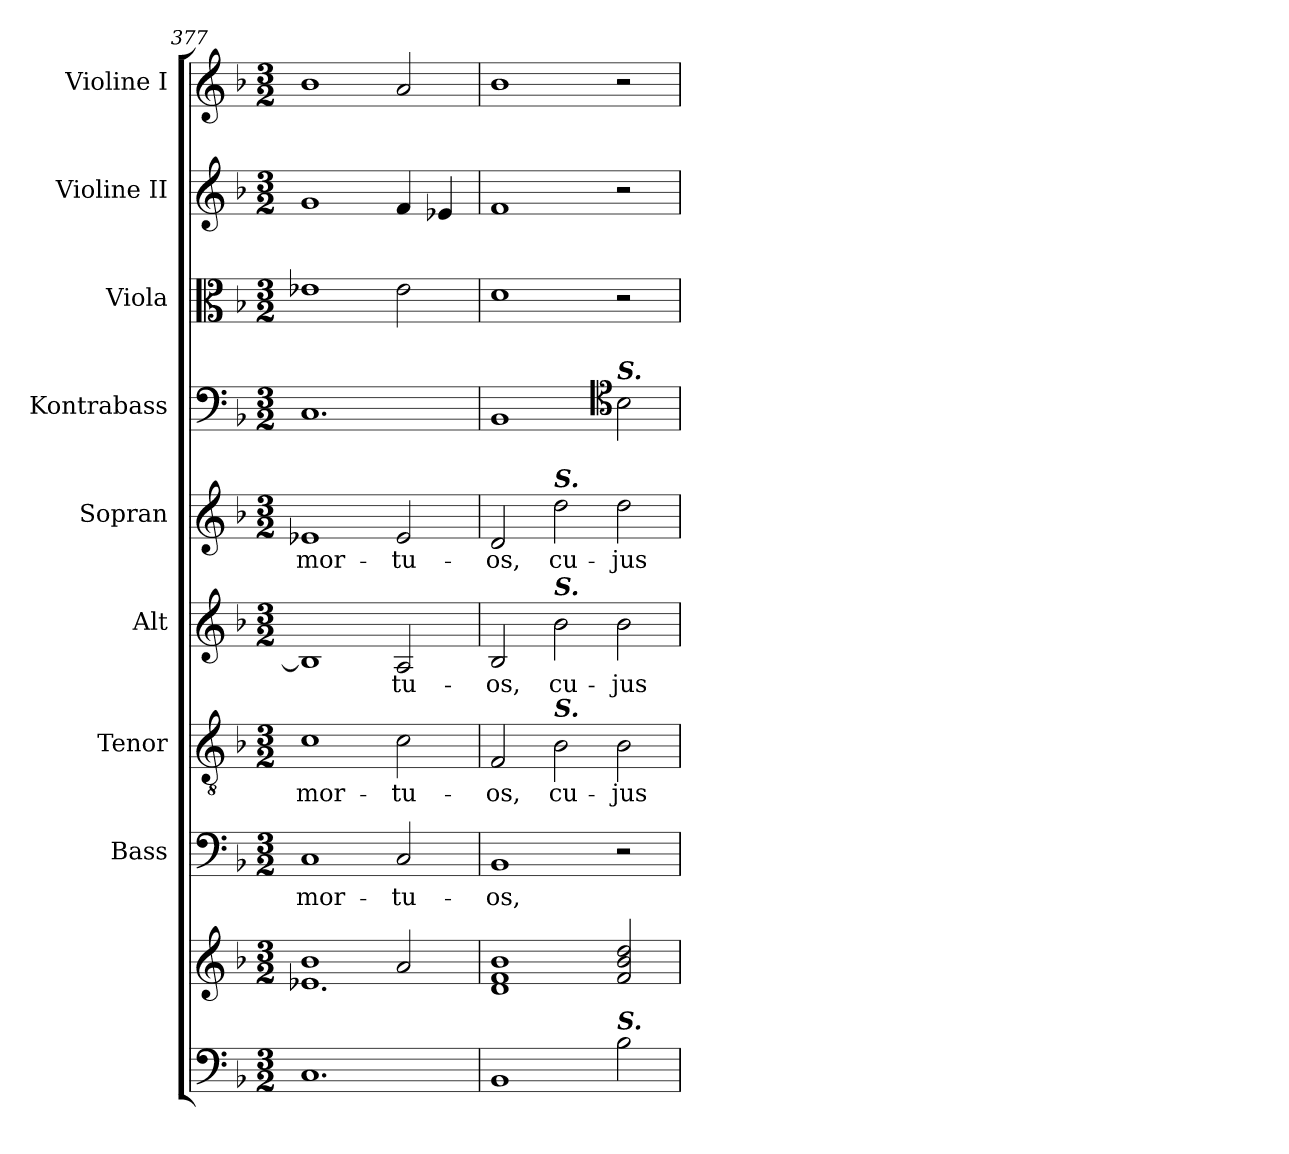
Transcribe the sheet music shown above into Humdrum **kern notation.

**kern	**kern	**kern	**text	**kern	**text	**kern	**text	**kern	**text	**kern	**kern	**kern	**kern
*part9	*part9	*part8	*part8	*part7	*part7	*part6	*part6	*part5	*part5	*part4	*part3	*part2	*part1
*staff10	*staff9	*staff8	*staff8	*staff7	*staff7	*staff6	*staff6	*staff5	*staff5	*staff4	*staff3	*staff2	*staff1
*	*	*I"Bass	*	*I"Tenor	*	*I"Alt	*	*I"Sopran	*	*I"Kontrabass	*I"Viola	*I"Violine II	*I"Violine I
*	*	*I'B.	*	*I'T.	*	*I'A.	*	*I'S.	*	*I'Kb.	*I'Vla.	*I'Vl. II	*I'Vl. I
*clefF4	*clefG2	*clefF4	*	*clefGv2	*	*clefG2	*	*clefG2	*	*clefF4	*clefC3	*clefG2	*clefG2
*	*	*	*	*	*	*	*	*	*	*ITrd7c12	*	*	*
*k[b-]	*k[b-]	*k[b-]	*	*k[b-]	*	*k[b-]	*	*k[b-]	*	*k[b-]	*k[b-]	*k[b-]	*k[b-]
*F:	*F:	*F:	*	*F:	*	*F:	*	*F:	*	*F:	*F:	*F:	*F:
*M3/2	*M3/2	*M3/2	*	*M3/2	*	*M3/2	*	*M3/2	*	*M3/2	*M3/2	*M3/2	*M3/2
=377	=377	=377	=377	=377	=377	=377	=377	=377	=377	=377	=377	=377	=377
*	*^	*	*	*	*	*	*	*	*	*	*	*	*
!	!	!	!	!LO:LY:b	!	!LO:LY:b	!	!	!	!LO:LY:b	!	!	!	!
1.C	1b-	1.e-X	1C	mor-	1c	mor-	1B-]	.	1e-X	mor-	1.CC	1e-X	1g	1b-
!	!	!	!	!LO:LY:b	!	!LO:LY:b	!	!LO:LY:b	!	!LO:LY:b	!	!	!	!
.	2a/	.	2C/	-tu-	2c\	-tu-	2A/	-tu-	2e-/	-tu-	.	2e-\	4f/	2a/
.	.	.	.	.	.	.	.	.	.	.	.	.	4e-X/	.
*	*v	*v	*	*	*	*	*	*	*	*	*	*	*	*
=378	=378	=378	=378	=378	=378	=378	=378	=378	=378	=378	=378	=378	=378
!	!	!	!LO:LY:b	!	!LO:LY:b	!	!LO:LY:b	!	!LO:LY:b	!	!	!	!
1BB-	1d 1f 1b-	1BB-	-os,	2F/	-os,	2B-/	-os,	2d/	-os,	1BBB-	1d	1f	1b-
!	!	!	!	!	!	!	!	!LO:TX:a:Bi:t=S.	!	!	!	!	!
!	!	!	!	!	!	!LO:TX:a:Bi:t=S.	!	!	!	!	!	!	!
!	!	!	!	!LO:TX:a:Bi:t=S.	!	!	!	!	!	!	!	!	!
!	!	!	!	!	!LO:LY:b	!	!LO:LY:b	!	!LO:LY:b	!	!	!	!
.	.	.	.	2B-\	cu-	2b-\	cu-	2dd\	cu-	.	.	.	.
*	*	*	*	*	*	*	*	*	*	*clefC4	*	*	*
!	!	!	!	!	!	!	!	!	!	!LO:TX:a:Bi:t=S.	!	!	!
!LO:TX:a:Bi:t=S.	!	!	!	!	!	!	!	!	!	!	!	!	!
!	!	!	!	!	!LO:LY:b	!	!LO:LY:b	!	!LO:LY:b	!	!	!	!
2B-\	2f/ 2b-/ 2dd/	2r	.	2B-\	-jus	2b-\	-jus	2dd\	-jus	2BB-\	2r	2r	2r
=	=	=	=	=	=	=	=	=	=	=	=	=	=
*-	*-	*-	*-	*-	*-	*-	*-	*-	*-	*-	*-	*-	*-
